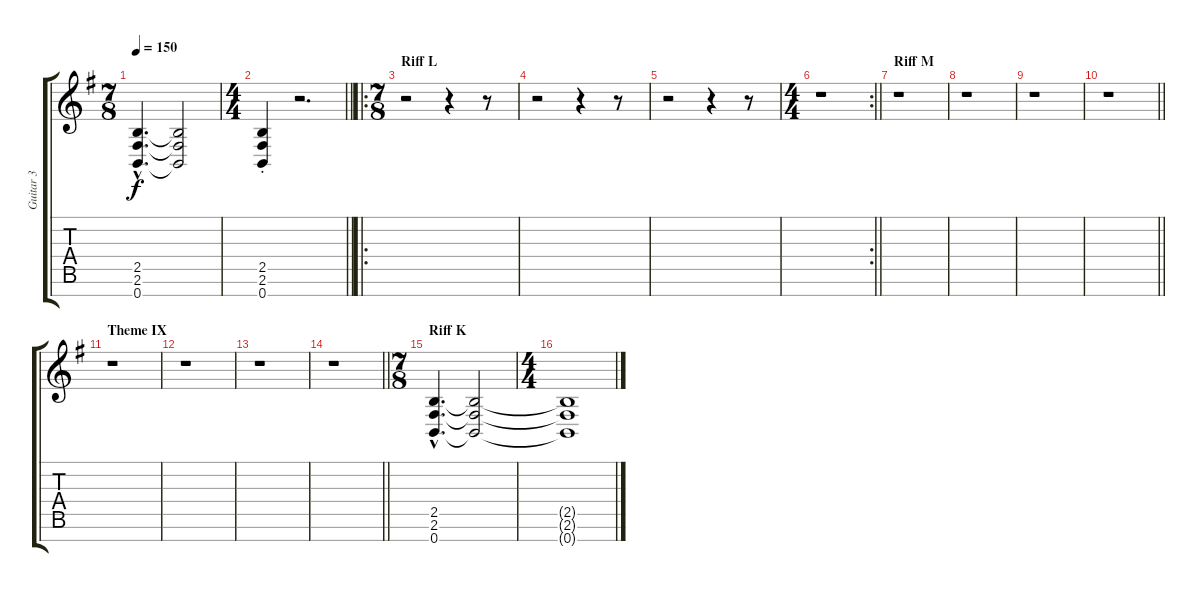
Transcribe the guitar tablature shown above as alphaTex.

\track ("Guitar 3" "Guitar 3") {instrument electricguitarjazz}
\staff {score tabs}
\tuning (E4 B3 G3 D3 A2 E2 B1) {hide}
\ts (7 8)
\tempo 150
\clef g2
\ks eminor
(2.5{hac t} 2.6{hac t} 0.7{hac t}).4{d dy f} (2.5{t} 2.6{t} 0.7{t}).2 |
\ts (4 4)
\barLineRight lightlight
(2.5{st} 2.6{st} 0.7{st}).4 r.2{d} |
\ro
\ts (7 8)
\section ("" "Riff L")
r.2 r.4 r.8 |
r.2 r.4 r.8 |
r.2 r.4 r.8 |
\rc 2
\ts (4 4)
\barLineRight lightlight
r.1 |
\section ("" "Riff M")
r.1 |
r.1 |
r.1 |
\barLineRight lightlight
r.1 |
\section ("" "Theme IX")
r.1 |
r.1 |
r.1 |
\barLineRight lightlight
r.1 |
\ts (7 8)
\section ("" "Riff K")
(2.5{hac} 2.6{hac} 0.7{hac}).4{d} (2.5{t} 2.6{t} 0.7{t}).2 |
\ts (4 4)
(2.5{t} 2.6{t} 0.7{t}).1
